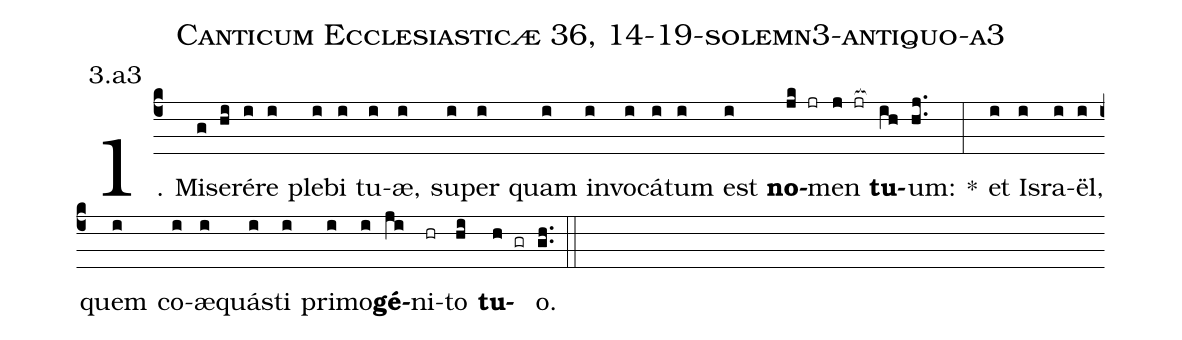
name: Canticum Ecclesiasticæ 36, 14-19-solemn3-antiquo-a3;
annotation: 3.a3;
%%
(c4)1. Mi(g)se(hi)ré(i)re(i) ple(i)bi(i) tu(i)æ,(i) su(i)per(i) quam(i) in(i)vo(i)cá(i)tum(i) est(i) <b>no</b>(jk jr)men(j jr[ocb:1{]) <b>tu</b>(ih[ocb:0}])um:(hj..) *(:) et(i) Is(i)ra(i)ël,(i) quem(i) co(i)æ(i)quás(i)ti(i) pri(i)mo(i)<b>gé</b>(ji)ni(hr)to(hi) <b>tu</b>(h gr)o.(gh..) (::)
